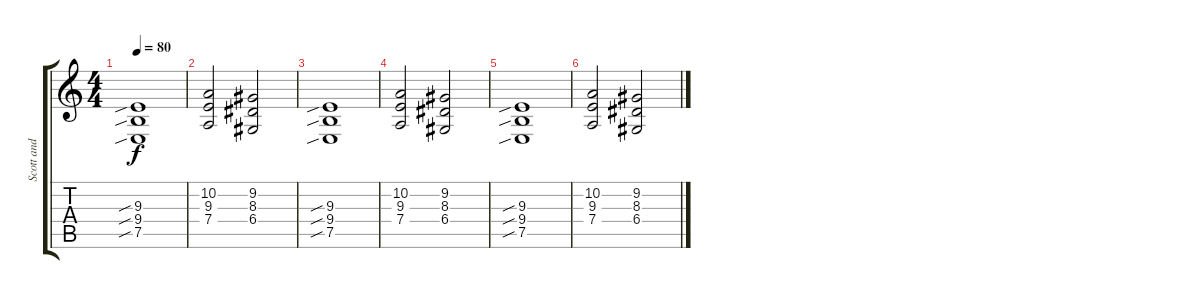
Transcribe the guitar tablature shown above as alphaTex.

\track ("Scott and Tavis (Trumpets)" "Scott and ") {instrument trumpet}
\staff {score tabs}
\tuning (E4 B3 G3 D3 A2 E2) {hide}
\ts (4 4)
\tempo 80
\clef g2
\ks c
(9.3{sib} 9.4{sib} 7.5{sib}).1{dy f} |
(10.2 9.3 7.4).2 (9.2 8.3 6.4).2 |
(9.3{sib} 9.4{sib} 7.5{sib}).1 |
(10.2 9.3 7.4).2 (9.2 8.3 6.4).2 |
(9.3{sib} 9.4{sib} 7.5{sib}).1 |
(10.2 9.3 7.4).2 (9.2 8.3 6.4).2
